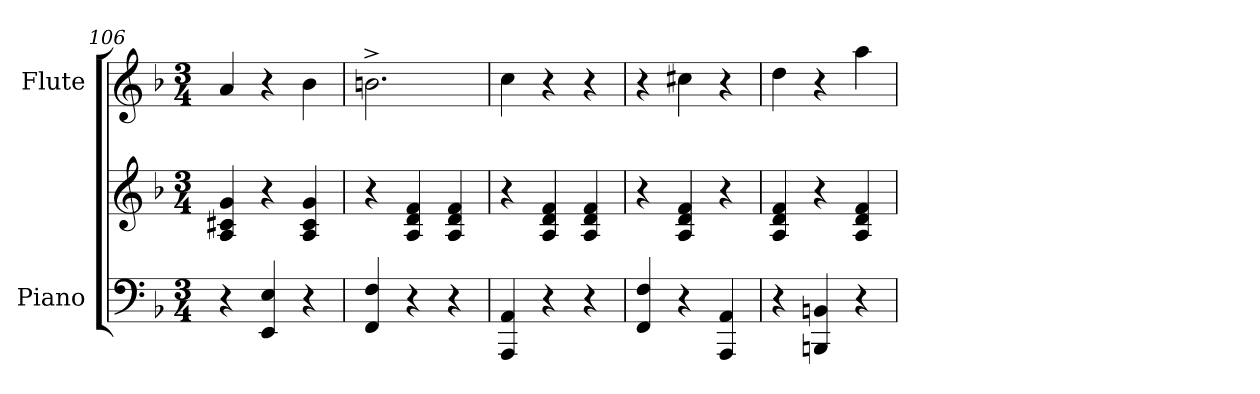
**kern	**kern	**kern
*part2	*part2	*part1
*staff3	*staff2	*staff1
*I"Piano	*	*I"Flute
*I'Pno	*	*
*clefF4	*clefG2	*clefG2
*k[b-]	*k[b-]	*k[b-]
*F:	*F:	*F:
*M3/4	*M3/4	*M3/4
=106	=106	=106
4r	4A/ 4c#X/ 4g/	4a/
4EE/ 4E/	4r	4r
4r	4A/ 4c#/ 4g/	4b-\
=107	=107	=107
4FF/ 4F/	4r	2.bn^\
4r	4A/ 4d/ 4f/	.
4r	4A/ 4d/ 4f/	.
=108	=108	=108
4AAA/ 4AA/	4r	4cc\
4r	4A/ 4d/ 4f/	4r
4r	4A/ 4d/ 4f/	4r
=109	=109	=109
4FF/ 4F/	4r	4r
4r	4A/ 4d/ 4f/	4cc#X\
4AAA/ 4AA/	4r	4r
=110	=110	=110
4r	4A/ 4d/ 4f/	4dd\
4BBBn/ 4BBn/	4r	4r
4r	4A/ 4d/ 4f/	4aa\
=	=	=
*-	*-	*-
